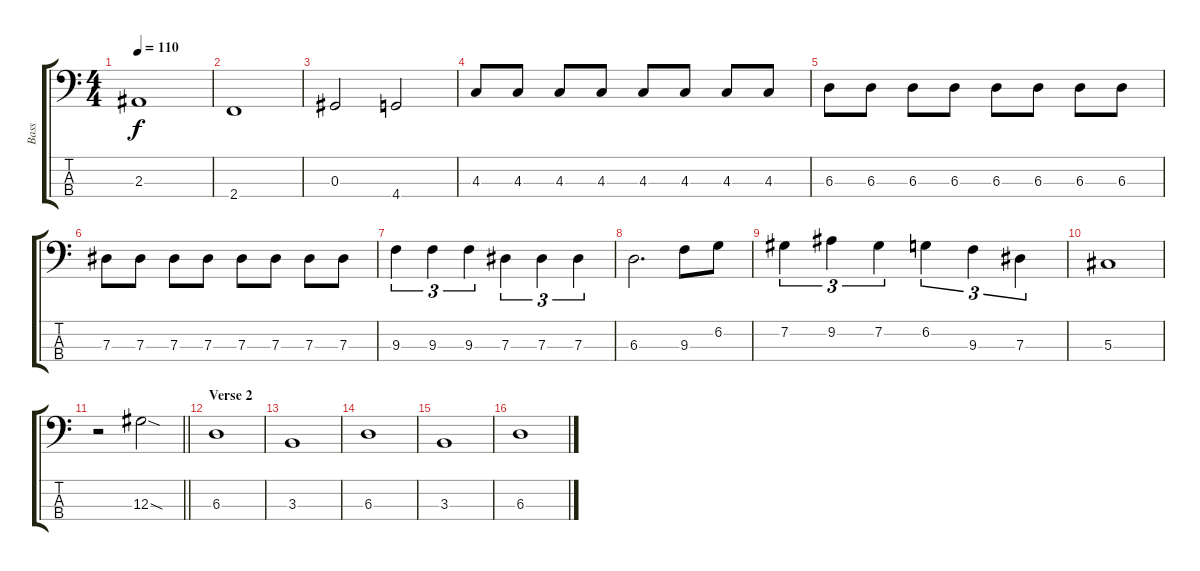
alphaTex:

\track ("Bass" "Bass") {instrument electricbassfinger}
\staff {score tabs}
\tuning (Gb2 Db2 Ab1 Eb1) {hide}
\ts (4 4)
\tempo 110
\clef f4
\ks c
2.3.1{dy f} |
2.4.1 |
0.3.2 4.4.2 |
4.3.8 4.3.8 4.3.8 4.3.8 4.3.8 4.3.8 4.3.8 4.3.8 |
6.3.8 6.3.8 6.3.8 6.3.8 6.3.8 6.3.8 6.3.8 6.3.8 |
7.3.8 7.3.8 7.3.8 7.3.8 7.3.8 7.3.8 7.3.8 7.3.8 |
9.3.4{tu (3 2)} 9.3.4{tu (3 2)} 9.3.4{tu (3 2)} 7.3.4{tu (3 2)} 7.3.4{tu (3 2)} 7.3.4{tu (3 2)} |
6.3.2{d} 9.3.8 6.2.8 |
7.2.4{tu (3 2)} 9.2.4{tu (3 2)} 7.2.4{tu (3 2)} 6.2.4{tu (3 2)} 9.3.4{tu (3 2)} 7.3.4{tu (3 2)} |
5.3.1 |
\barLineRight lightlight
r.2 12.3{sod}.2 |
\section ("" "Verse 2")
6.3.1 |
3.3.1 |
6.3.1 |
3.3.1 |
6.3.1
